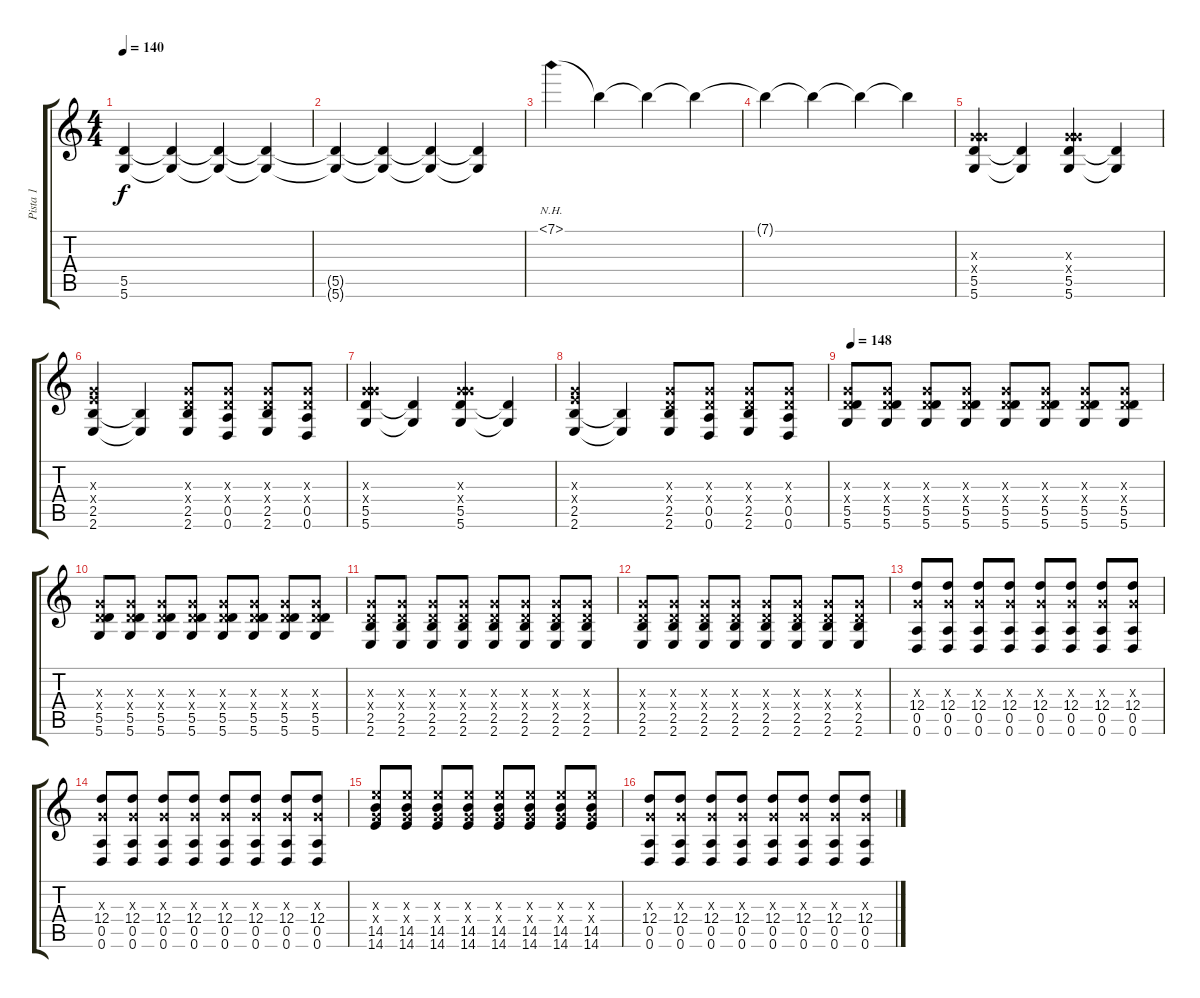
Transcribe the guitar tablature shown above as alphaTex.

\track ("Pista 1" "Pista 1") {instrument overdrivenguitar}
\staff {score tabs}
\tuning (E4 B3 G3 D3 A2 D2) {hide}
\ts (4 4)
\tempo 140
\clef g2
\ks c
(5.5 5.6).4{dy f volume 0} (5.5{t} 5.6{t}).4 (5.5{t} 5.6{t}).4 (5.5{t} 5.6{t}).4 |
(5.5{t} 5.6{t}).4 (5.5{t} 5.6{t}).4 (5.5{t} 5.6{t}).4 (5.5{t} 5.6{t}).4 |
7.1{nh}.4{volume 13} 7.1{t}.4 7.1{t}.4 7.1{t}.4 |
7.1{t}.4 7.1{t}.4 7.1{t}.4 7.1{t}.4 |
(0.3{x} 5.4{x} 5.5 5.6).4 (5.5{t} 5.6{t}).4 (0.3{x} 5.4{x} 5.5 5.6).4 (5.5{t} 5.6{t}).4 |
(0.3{x} 2.4{x} 2.5 2.6).4 (2.5{t} 2.6{t}).4 (0.3{x} 0.4{x} 2.5 2.6).8 (0.3{x} 0.4{x} 0.5 0.6).8 (0.3{x} 0.4{x} 2.5 2.6).8 (0.3{x} 0.4{x} 0.5 0.6).8 |
(0.3{x} 5.4{x} 5.5 5.6).4 (5.5{t} 5.6{t}).4 (0.3{x} 5.4{x} 5.5 5.6).4 (5.5{t} 5.6{t}).4 |
(0.3{x} 2.4{x} 2.5 2.6).4 (2.5{t} 2.6{t}).4 (0.3{x} 0.4{x} 2.5 2.6).8 (0.3{x} 0.4{x} 0.5 0.6).8 (0.3{x} 0.4{x} 2.5 2.6).8 (0.3{x} 0.4{x} 0.5 0.6).8 |
\tempo 148
(0.3{x} 0.4{x} 5.5 5.6).8 (0.3{x} 0.4{x} 5.5 5.6).8 (0.3{x} 0.4{x} 5.5 5.6).8 (0.3{x} 0.4{x} 5.5 5.6).8 (0.3{x} 0.4{x} 5.5 5.6).8 (0.3{x} 0.4{x} 5.5 5.6).8 (0.3{x} 0.4{x} 5.5 5.6).8 (0.3{x} 0.4{x} 5.5 5.6).8 |
(0.3{x} 0.4{x} 5.5 5.6).8 (0.3{x} 0.4{x} 5.5 5.6).8 (0.3{x} 0.4{x} 5.5 5.6).8 (0.3{x} 0.4{x} 5.5 5.6).8 (0.3{x} 0.4{x} 5.5 5.6).8 (0.3{x} 0.4{x} 5.5 5.6).8 (0.3{x} 0.4{x} 5.5 5.6).8 (0.3{x} 0.4{x} 5.5 5.6).8 |
(0.3{x} 0.4{x} 2.5 2.6).8 (0.3{x} 0.4{x} 2.5 2.6).8 (0.3{x} 0.4{x} 2.5 2.6).8 (0.3{x} 0.4{x} 2.5 2.6).8 (0.3{x} 0.4{x} 2.5 2.6).8 (0.3{x} 0.4{x} 2.5 2.6).8 (0.3{x} 0.4{x} 2.5 2.6).8 (0.3{x} 0.4{x} 2.5 2.6).8 |
(0.3{x} 0.4{x} 2.5 2.6).8 (0.3{x} 0.4{x} 2.5 2.6).8 (0.3{x} 0.4{x} 2.5 2.6).8 (0.3{x} 0.4{x} 2.5 2.6).8 (0.3{x} 0.4{x} 2.5 2.6).8 (0.3{x} 0.4{x} 2.5 2.6).8 (0.3{x} 0.4{x} 2.5 2.6).8 (0.3{x} 0.4{x} 2.5 2.6).8 |
(0.3{x} 12.4 0.5 0.6).8 (0.3{x} 12.4 0.5 0.6).8 (0.3{x} 12.4 0.5 0.6).8 (0.3{x} 12.4 0.5 0.6).8 (0.3{x} 12.4 0.5 0.6).8 (0.3{x} 12.4 0.5 0.6).8 (0.3{x} 12.4 0.5 0.6).8 (0.3{x} 12.4 0.5 0.6).8 |
(0.3{x} 12.4 0.5 0.6).8 (0.3{x} 12.4 0.5 0.6).8 (0.3{x} 12.4 0.5 0.6).8 (0.3{x} 12.4 0.5 0.6).8 (0.3{x} 12.4 0.5 0.6).8 (0.3{x} 12.4 0.5 0.6).8 (0.3{x} 12.4 0.5 0.6).8 (0.3{x} 12.4 0.5 0.6).8 |
(0.3{x} 14.4{x} 14.5 14.6).8 (0.3{x} 14.4{x} 14.5 14.6).8 (0.3{x} 14.4{x} 14.5 14.6).8 (0.3{x} 14.4{x} 14.5 14.6).8 (0.3{x} 14.4{x} 14.5 14.6).8 (0.3{x} 14.4{x} 14.5 14.6).8 (0.3{x} 14.4{x} 14.5 14.6).8 (0.3{x} 14.4{x} 14.5 14.6).8 |
(0.3{x} 12.4 0.5 0.6).8 (0.3{x} 12.4 0.5 0.6).8 (0.3{x} 12.4 0.5 0.6).8 (0.3{x} 12.4 0.5 0.6).8 (0.3{x} 12.4 0.5 0.6).8 (0.3{x} 12.4 0.5 0.6).8 (0.3{x} 12.4 0.5 0.6).8 (0.3{x} 12.4 0.5 0.6).8
